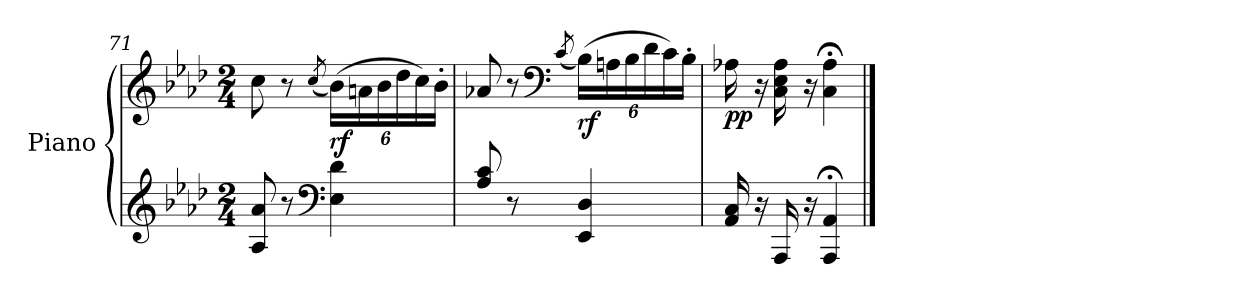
**kern	**kern	**dynam
*part1	*part1	*part1
*staff2	*staff1	*staff1/2
*I"Piano	*	*
*I'Pno	*	*
!!LO:LB:g=z
*clefG2	*clefG2	*
*k[b-e-a-d-]	*k[b-e-a-d-]	*
*M2/4	*M2/4	*
=71	=71	=71
8A-/ 8a-/	8cc\	.
8r	8r	.
*clefF4	*	*
.	(<8qcc/	.
*	*Xbrackettup	*
!	!	!LO:DY:b
4E-\ 4d-\	(>24b-\LL)	rf
.	24an\	.
.	24b-\	.
.	24dd-\	.
.	24cc\)	.
.	24b-'\JJ	.
=72	=72	=72
8A-/ 8c/	8a-X/	.
8r	8r	.
*	*clefF4	*
.	(<8qc/	.
!	!	!LO:DY:b
4EE-/ 4D-/	(>24B-\LL)	rf
.	24An\	.
.	24B-\	.
.	24d-\	.
.	24c\)	.
.	24B-'\JJ	.
=73	=73	=73
!	!	!LO:DY:b
16AA-/ 16C/	16A-X\	pp
16r	16r	.
16AAA-/	16C\ 16E-\ 16A-\	.
16r	16r	.
4AAA-/; 4AA-/;	4C\;< 4A-\;<	.
==	==	==
*-	*-	*-
